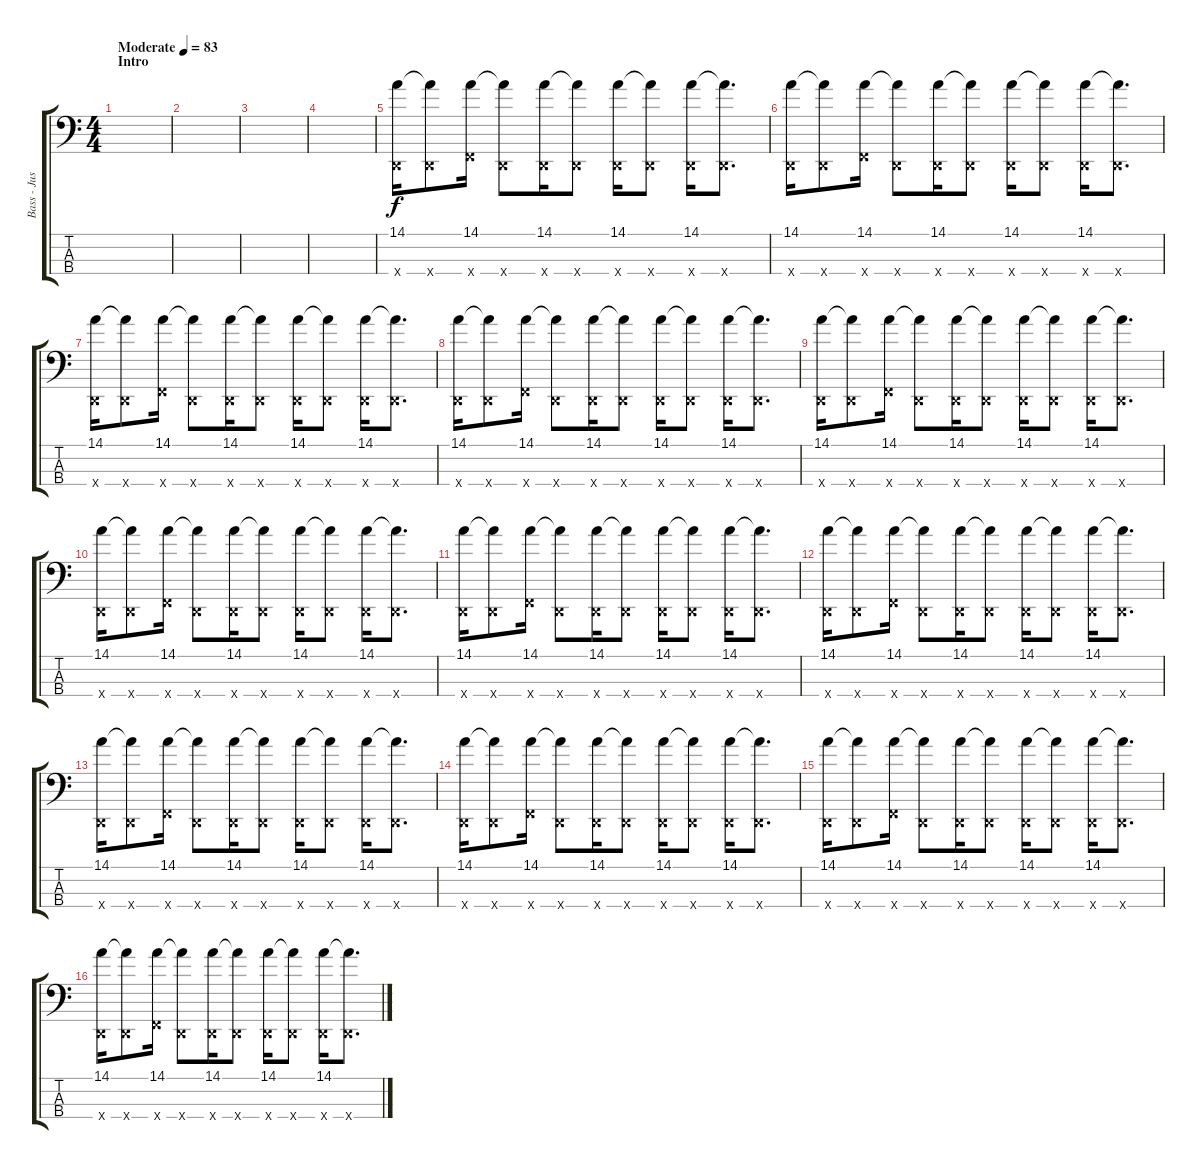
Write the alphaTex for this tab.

\track ("Bass - Justin Chancellor " "Bass - Jus") {instrument electricbassfinger}
\staff {score tabs}
\tuning (G2 D2 A1 D1) {hide}
\ts (4 4)
\section ("" "Intro")
\tempo (83 "Moderate")
\clef f4
\ks c
|
|
|
|
(14.1 0.4{x}).16 (14.1{t} 0.4{x}).8 (14.1 3.4{x}).16 (14.1{t} 0.4{x}).8 (14.1 0.4{x}).16 (14.1{t} 0.4{x}).8 (14.1 0.4{x}).16 (14.1{t} 0.4{x}).8 (14.1 0.4{x}).16 (14.1{t} 0.4{x}).8{d} |
(14.1 0.4{x}).16 (14.1{t} 0.4{x}).8 (14.1 3.4{x}).16 (14.1{t} 0.4{x}).8 (14.1 0.4{x}).16 (14.1{t} 0.4{x}).8 (14.1 0.4{x}).16 (14.1{t} 0.4{x}).8 (14.1 0.4{x}).16 (14.1{t} 0.4{x}).8{d} |
(14.1 0.4{x}).16 (14.1{t} 0.4{x}).8 (14.1 3.4{x}).16 (14.1{t} 0.4{x}).8 (14.1 0.4{x}).16 (14.1{t} 0.4{x}).8 (14.1 0.4{x}).16 (14.1{t} 0.4{x}).8 (14.1 0.4{x}).16 (14.1{t} 0.4{x}).8{d} |
(14.1 0.4{x}).16 (14.1{t} 0.4{x}).8 (14.1 3.4{x}).16 (14.1{t} 0.4{x}).8 (14.1 0.4{x}).16 (14.1{t} 0.4{x}).8 (14.1 0.4{x}).16 (14.1{t} 0.4{x}).8 (14.1 0.4{x}).16 (14.1{t} 0.4{x}).8{d} |
(14.1 0.4{x}).16 (14.1{t} 0.4{x}).8 (14.1 3.4{x}).16 (14.1{t} 0.4{x}).8 (14.1 0.4{x}).16 (14.1{t} 0.4{x}).8 (14.1 0.4{x}).16 (14.1{t} 0.4{x}).8 (14.1 0.4{x}).16 (14.1{t} 0.4{x}).8{d} |
(14.1 0.4{x}).16 (14.1{t} 0.4{x}).8 (14.1 3.4{x}).16 (14.1{t} 0.4{x}).8 (14.1 0.4{x}).16 (14.1{t} 0.4{x}).8 (14.1 0.4{x}).16 (14.1{t} 0.4{x}).8 (14.1 0.4{x}).16 (14.1{t} 0.4{x}).8{d} |
(14.1 0.4{x}).16 (14.1{t} 0.4{x}).8 (14.1 3.4{x}).16 (14.1{t} 0.4{x}).8 (14.1 0.4{x}).16 (14.1{t} 0.4{x}).8 (14.1 0.4{x}).16 (14.1{t} 0.4{x}).8 (14.1 0.4{x}).16 (14.1{t} 0.4{x}).8{d} |
(14.1 0.4{x}).16 (14.1{t} 0.4{x}).8 (14.1 3.4{x}).16 (14.1{t} 0.4{x}).8 (14.1 0.4{x}).16 (14.1{t} 0.4{x}).8 (14.1 0.4{x}).16 (14.1{t} 0.4{x}).8 (14.1 0.4{x}).16 (14.1{t} 0.4{x}).8{d} |
(14.1 0.4{x}).16 (14.1{t} 0.4{x}).8 (14.1 3.4{x}).16 (14.1{t} 0.4{x}).8 (14.1 0.4{x}).16 (14.1{t} 0.4{x}).8 (14.1 0.4{x}).16 (14.1{t} 0.4{x}).8 (14.1 0.4{x}).16 (14.1{t} 0.4{x}).8{d} |
(14.1 0.4{x}).16 (14.1{t} 0.4{x}).8 (14.1 3.4{x}).16 (14.1{t} 0.4{x}).8 (14.1 0.4{x}).16 (14.1{t} 0.4{x}).8 (14.1 0.4{x}).16 (14.1{t} 0.4{x}).8 (14.1 0.4{x}).16 (14.1{t} 0.4{x}).8{d} |
(14.1 0.4{x}).16 (14.1{t} 0.4{x}).8 (14.1 3.4{x}).16 (14.1{t} 0.4{x}).8 (14.1 0.4{x}).16 (14.1{t} 0.4{x}).8 (14.1 0.4{x}).16 (14.1{t} 0.4{x}).8 (14.1 0.4{x}).16 (14.1{t} 0.4{x}).8{d} |
(14.1 0.4{x}).16 (14.1{t} 0.4{x}).8 (14.1 3.4{x}).16 (14.1{t} 0.4{x}).8 (14.1 0.4{x}).16 (14.1{t} 0.4{x}).8 (14.1 0.4{x}).16 (14.1{t} 0.4{x}).8 (14.1 0.4{x}).16 (14.1{t} 0.4{x}).8{d}
